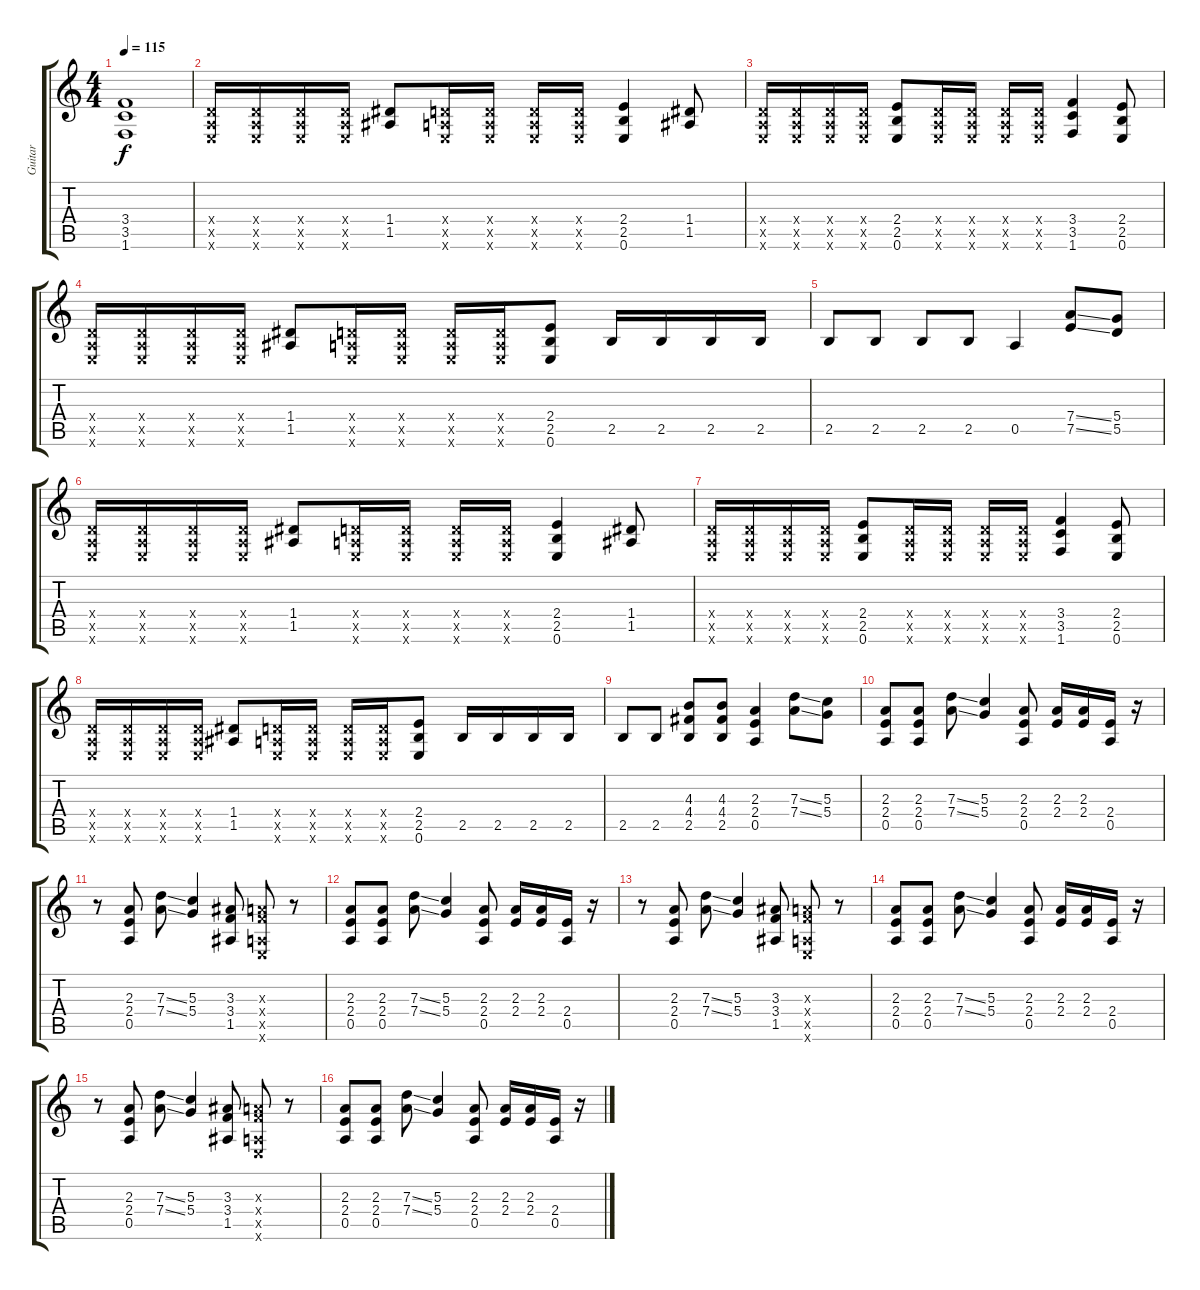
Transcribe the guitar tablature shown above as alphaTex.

\track ("Guitar" "Guitar") {instrument distortionguitar}
\staff {score tabs}
\tuning (E4 B3 G3 D3 A2 E2) {hide}
\ts (4 4)
\tempo 115
\clef g2
\ks c
(3.4{t} 3.5{t} 1.6{t}).1{dy f} |
(0.4{x} 0.5{x} 0.6{x}).16{volume 14} (0.4{x} 0.5{x} 0.6{x}).16 (0.4{x} 0.5{x} 0.6{x}).16 (0.4{x} 0.5{x} 0.6{x}).16 (1.4 1.5).8 (0.4{x} 0.5{x} 0.6{x}).16 (0.4{x} 0.5{x} 0.6{x}).16 (0.4{x} 0.5{x} 0.6{x}).16 (0.4{x} 0.5{x} 0.6{x}).16 (2.4 2.5 0.6).4 (1.4 1.5).8 |
(0.4{x} 0.5{x} 0.6{x}).16 (0.4{x} 0.5{x} 0.6{x}).16 (0.4{x} 0.5{x} 0.6{x}).16 (0.4{x} 0.5{x} 0.6{x}).16 (2.4 2.5 0.6).8 (0.4{x} 0.5{x} 0.6{x}).16 (0.4{x} 0.5{x} 0.6{x}).16 (0.4{x} 0.5{x} 0.6{x}).16 (0.4{x} 0.5{x} 0.6{x}).16 (3.4 3.5 1.6).4 (2.4 2.5 0.6).8 |
(0.4{x} 0.5{x} 0.6{x}).16 (0.4{x} 0.5{x} 0.6{x}).16 (0.4{x} 0.5{x} 0.6{x}).16 (0.4{x} 0.5{x} 0.6{x}).16 (1.4 1.5).8 (0.4{x} 0.5{x} 0.6{x}).16 (0.4{x} 0.5{x} 0.6{x}).16 (0.4{x} 0.5{x} 0.6{x}).16 (0.4{x} 0.5{x} 0.6{x}).16 (2.4 2.5 0.6).8 2.5.16 2.5.16 2.5.16 2.5.16 |
2.5.8 2.5.8 2.5.8 2.5.8 0.5.4 (7.4{ss} 7.5{ss}).8 (5.4 5.5).8 |
(0.4{x} 0.5{x} 0.6{x}).16{volume 14} (0.4{x} 0.5{x} 0.6{x}).16 (0.4{x} 0.5{x} 0.6{x}).16 (0.4{x} 0.5{x} 0.6{x}).16 (1.4 1.5).8 (0.4{x} 0.5{x} 0.6{x}).16 (0.4{x} 0.5{x} 0.6{x}).16 (0.4{x} 0.5{x} 0.6{x}).16 (0.4{x} 0.5{x} 0.6{x}).16 (2.4 2.5 0.6).4 (1.4 1.5).8 |
(0.4{x} 0.5{x} 0.6{x}).16 (0.4{x} 0.5{x} 0.6{x}).16 (0.4{x} 0.5{x} 0.6{x}).16 (0.4{x} 0.5{x} 0.6{x}).16 (2.4 2.5 0.6).8 (0.4{x} 0.5{x} 0.6{x}).16 (0.4{x} 0.5{x} 0.6{x}).16 (0.4{x} 0.5{x} 0.6{x}).16 (0.4{x} 0.5{x} 0.6{x}).16 (3.4 3.5 1.6).4 (2.4 2.5 0.6).8 |
(0.4{x} 0.5{x} 0.6{x}).16 (0.4{x} 0.5{x} 0.6{x}).16 (0.4{x} 0.5{x} 0.6{x}).16 (0.4{x} 0.5{x} 0.6{x}).16 (1.4 1.5).8 (0.4{x} 0.5{x} 0.6{x}).16 (0.4{x} 0.5{x} 0.6{x}).16 (0.4{x} 0.5{x} 0.6{x}).16 (0.4{x} 0.5{x} 0.6{x}).16 (2.4 2.5 0.6).8 2.5.16 2.5.16 2.5.16 2.5.16 |
2.5.8 2.5.8 (4.3 4.4 2.5).8 (4.3 4.4 2.5).8 (2.3 2.4 0.5).4 (7.3{ss} 7.4{ss}).8 (5.3 5.4).8 |
(2.3 2.4 0.5).8 (2.3 2.4 0.5).8 (7.3{ss} 7.4{ss}).8 (5.3 5.4).4 (2.3 2.4 0.5).8 (2.3 2.4).16 (2.3 2.4).16 (2.4 0.5).16 r.16 |
r.8 (2.3 2.4 0.5).8 (7.3{ss} 7.4{ss}).8 (5.3 5.4).4 (3.3 3.4 1.5).8 (2.3{x} 3.4{x} 0.5{x} 0.6{x}).8 r.8 |
(2.3 2.4 0.5).8 (2.3 2.4 0.5).8 (7.3{ss} 7.4{ss}).8 (5.3 5.4).4 (2.3 2.4 0.5).8 (2.3 2.4).16 (2.3 2.4).16 (2.4 0.5).16 r.16 |
r.8 (2.3 2.4 0.5).8 (7.3{ss} 7.4{ss}).8 (5.3 5.4).4 (3.3 3.4 1.5).8 (2.3{x} 3.4{x} 0.5{x} 0.6{x}).8 r.8 |
(2.3 2.4 0.5).8 (2.3 2.4 0.5).8 (7.3{ss} 7.4{ss}).8 (5.3 5.4).4 (2.3 2.4 0.5).8 (2.3 2.4).16 (2.3 2.4).16 (2.4 0.5).16 r.16 |
r.8 (2.3 2.4 0.5).8 (7.3{ss} 7.4{ss}).8 (5.3 5.4).4 (3.3 3.4 1.5).8 (2.3{x} 3.4{x} 0.5{x} 0.6{x}).8 r.8 |
(2.3 2.4 0.5).8 (2.3 2.4 0.5).8 (7.3{ss} 7.4{ss}).8 (5.3 5.4).4 (2.3 2.4 0.5).8 (2.3 2.4).16 (2.3 2.4).16 (2.4 0.5).16 r.16
